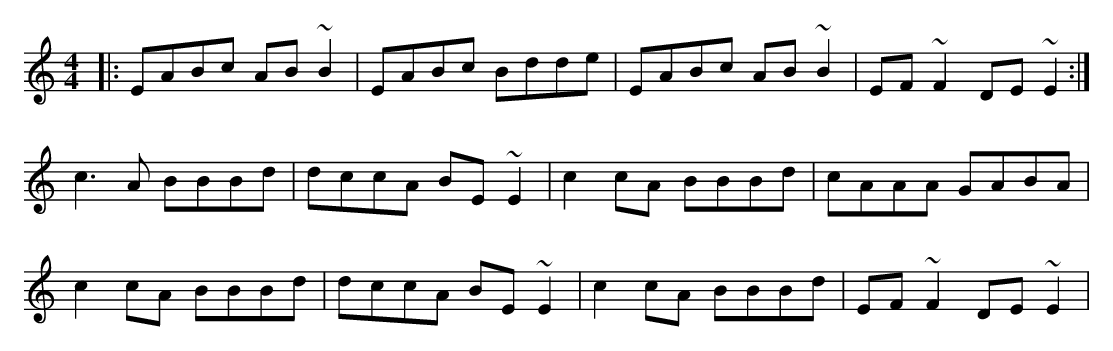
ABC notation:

X:1
M:4/4
K:Amin
|:EABc AB ~B2|EABc Bdde|EABc AB ~B2|EF ~F2 DE ~E2:|
c3 A BBBd|dccA BE ~E2|c2 cA BBBd|cAAA GABA|
c2 cA BBBd|dccA BE ~E2|c2 cA BBBd|EF ~F2 DE~E2|
